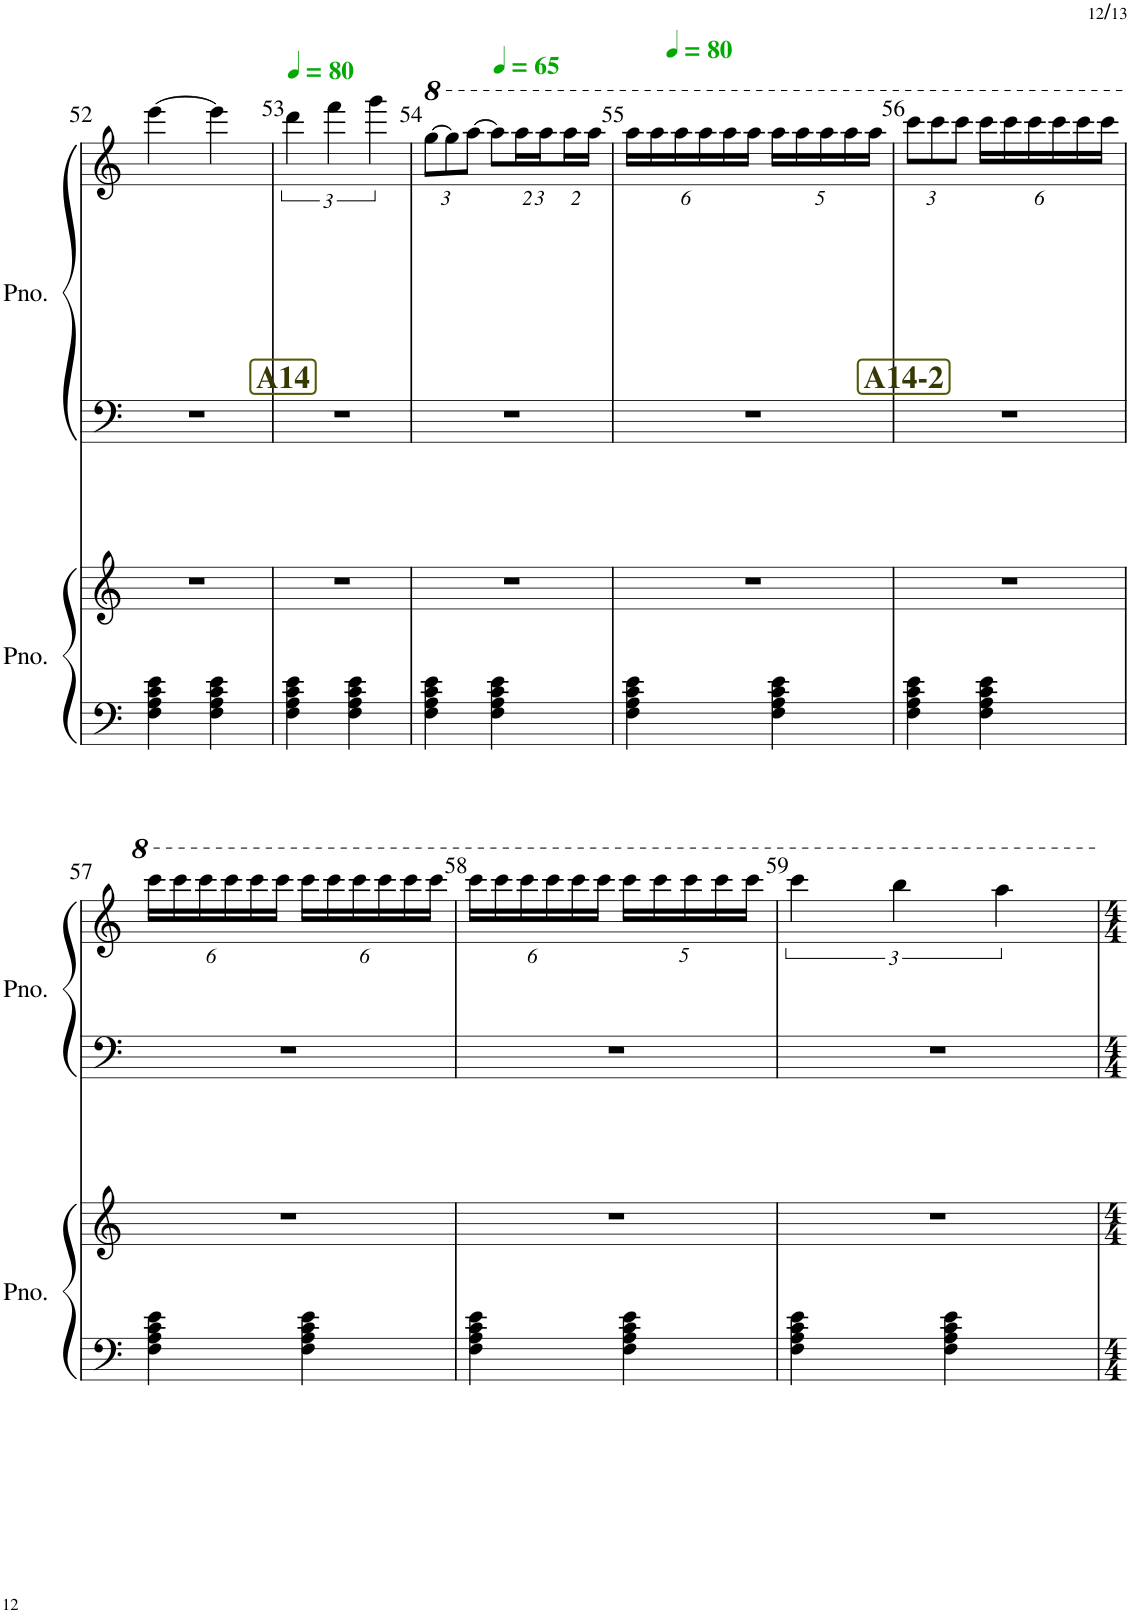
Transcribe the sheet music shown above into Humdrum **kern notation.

**kern	**kern	**kern	**kern
*part2	*part2	*part1	*part1
*staff4	*staff3	*staff2	*staff1
*I"ピアノ	*	*I"ピアノ	*
!!LO:PB:g=z
*clefF4	*clefG2	*clefF4	*clefG2
*k[]	*k[]	*k[]	*k[]
*M2/4	*M2/4	*M2/4	*M2/4
=52	=52	=52	=52
4F\ 4A\ 4c\ 4e\	2r	2r	[4eee\
4F\ 4A\ 4c\ 4e\	.	.	4eee\]
=53	=53	=53	=53
!!LO:REH:place=s1:b:B:cj:color=#373904:fs=15:t=A14
*	*	*	*MM80
4F\ 4A\ 4c\ 4e\	2r	2r	6ddd\
.	.	.	6fff\
4F\ 4A\ 4c\ 4e\	.	.	.
.	.	.	6ggg\
=54	=54	=54	=54
*	*	*	*Xbrackettup
4F\ 4A\ 4c\ 4e\	2r	2r	[12ggg\L
.	.	.	12ggg\]
.	.	.	[12aaa\J
4F\ 4A\ 4c\ 4e\	.	.	12aaa\L]
*	*	*	*MM65
.	.	.	24aaa\L
.	.	.	24aaa\
.	.	.	24aaa\
.	.	.	24aaa\JJ
=55	=55	=55	=55
*	*	*	*MM80
4F\ 4A\ 4c\ 4e\	2r	2r	24aaa\LL
.	.	.	24aaa\
.	.	.	24aaa\
.	.	.	24aaa\
.	.	.	24aaa\
.	.	.	24aaa\JJ
4F\ 4A\ 4c\ 4e\	.	.	20aaa\LL
.	.	.	20aaa\
.	.	.	20aaa\
.	.	.	20aaa\
.	.	.	20aaa\JJ
!!LO:REH:place=s1:b:B:cj:color=#373904:fs=15:t=A14-2
=56	=56	=56	=56
4F\ 4A\ 4c\ 4e\	2r	2r	12cccc\L
.	.	.	12cccc\
.	.	.	12cccc\J
4F\ 4A\ 4c\ 4e\	.	.	24cccc\LL
.	.	.	24cccc\
.	.	.	24cccc\
.	.	.	24cccc\
.	.	.	24cccc\
.	.	.	24cccc\JJ
!!LO:LB:g=z
=57	=57	=57	=57
4F\ 4A\ 4c\ 4e\	2r	2r	24cccc\LL
.	.	.	24cccc\
.	.	.	24cccc\
.	.	.	24cccc\
.	.	.	24cccc\
.	.	.	24cccc\JJ
4F\ 4A\ 4c\ 4e\	.	.	24cccc\LL
.	.	.	24cccc\
.	.	.	24cccc\
.	.	.	24cccc\
.	.	.	24cccc\
.	.	.	24cccc\JJ
=58	=58	=58	=58
4F\ 4A\ 4c\ 4e\	2r	2r	24cccc\LL
.	.	.	24cccc\
.	.	.	24cccc\
.	.	.	24cccc\
.	.	.	24cccc\
.	.	.	24cccc\JJ
4F\ 4A\ 4c\ 4e\	.	.	20cccc\LL
.	.	.	20cccc\
.	.	.	20cccc\
.	.	.	20cccc\
.	.	.	20cccc\JJ
=59	=59	=59	=59
*	*	*	*brackettup
4F\ 4A\ 4c\ 4e\	2r	2r	6cccc\
.	.	.	6bbb\
4F\ 4A\ 4c\ 4e\	.	.	.
.	.	.	6aaa\
=	=	=	=
*-	*-	*-	*-
